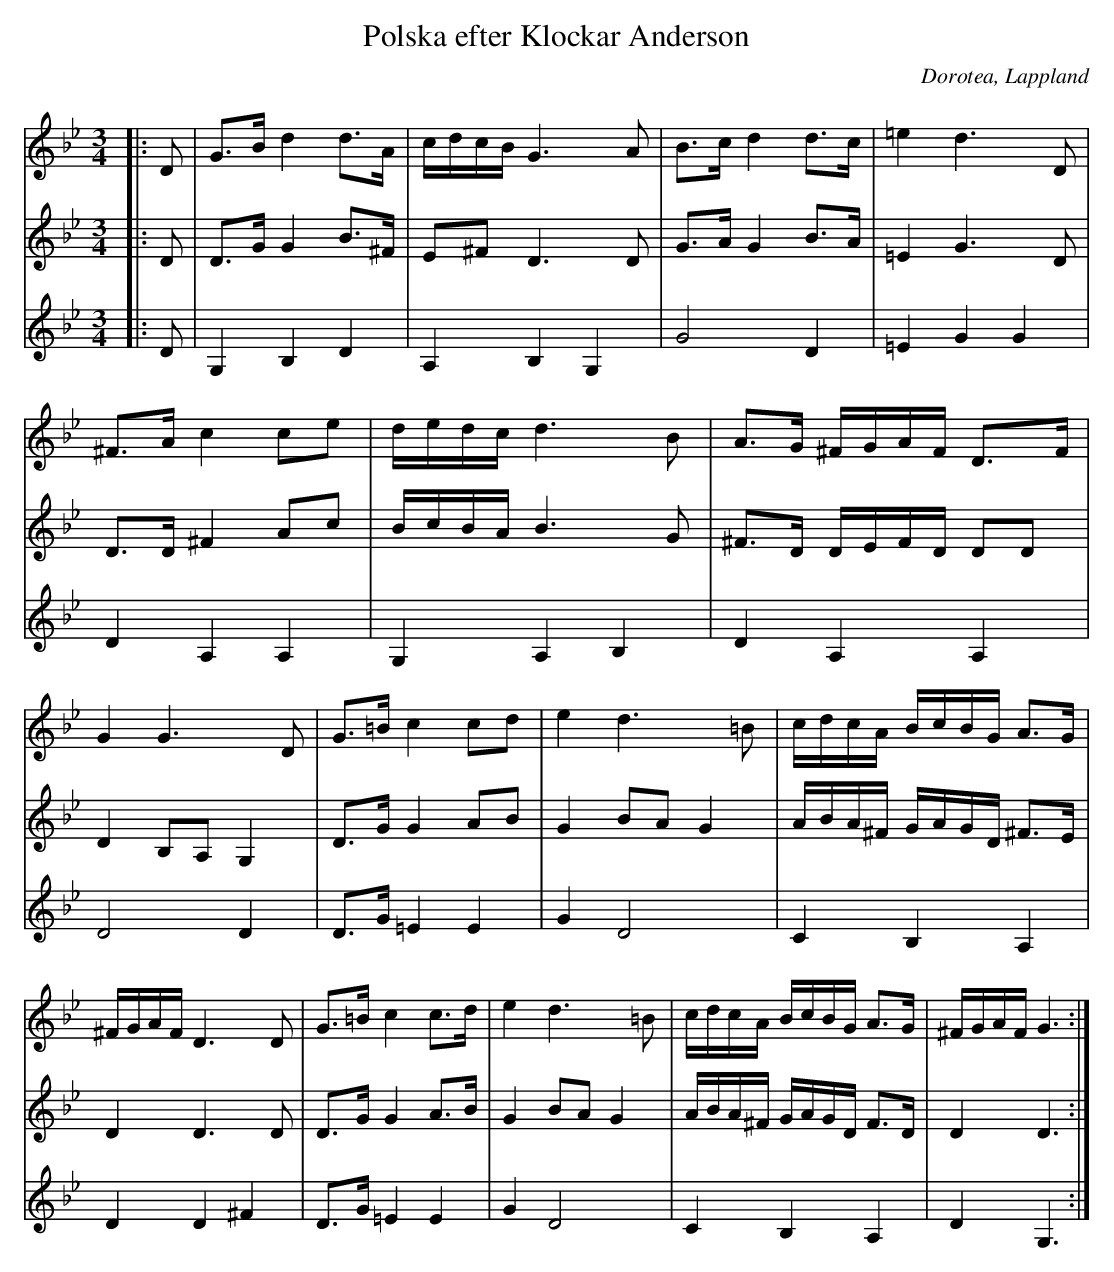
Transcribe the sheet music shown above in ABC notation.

X:1
T:Polska efter Klockar Anderson
O:Dorotea, Lappland
M:3/4
L:1/16
K:Gm
V:1
|: D2 | G3B d4 d3A | cdcB G6 A2 | B3c d4 d3c | =e4 d6 D2 | ^F3A c4 c2e2 | dedc d6 B2 | A3G ^FGAF D3F | G4 G6 D2 | G3=B c4 c2d2 | e4 d6 =B2 | cdcA BcBG A3G |^FGAF D6 D2 | G3=B c4 c3d | e4 d6 =B2 | cdcA BcBG A3G | ^FGAF G6 :|
V:2
|: D2 | D3G G4 B3^F | E2^F2 D6 D2  | G3A G4 B3A | =E4 G6 D2 | D3D ^F4 A2c2 | BcBA B6 G2 | ^F3D DEFD D2D2 | D4 B,2A,2 G,4 | D3G G4 A2B2 | G4 B2A2 G4 | ABA^F GAGD ^F3E | D4 D6 D2 | D3G G4 A3B1 | G4 B2A2 G4 | ABA^F GAGD F3D | D4 D6 :|
V:3
|:D2 | G,4 B,4 D4 | A,4 B,4 G,4 | G8 D4  | =E4 G4 G4 | D4 A,4 A,4 | G,4 A,4 B,4 | D4 A,4 A,4 | D8 D4 | D3G1 =E4 E4 | G4 D8 | C4 B,4 A,4 | D4 D4 ^F4 | D3G1 =E4 E4 | G4 D8 | C4 B,4 A,4 | D4 G,6 :|
